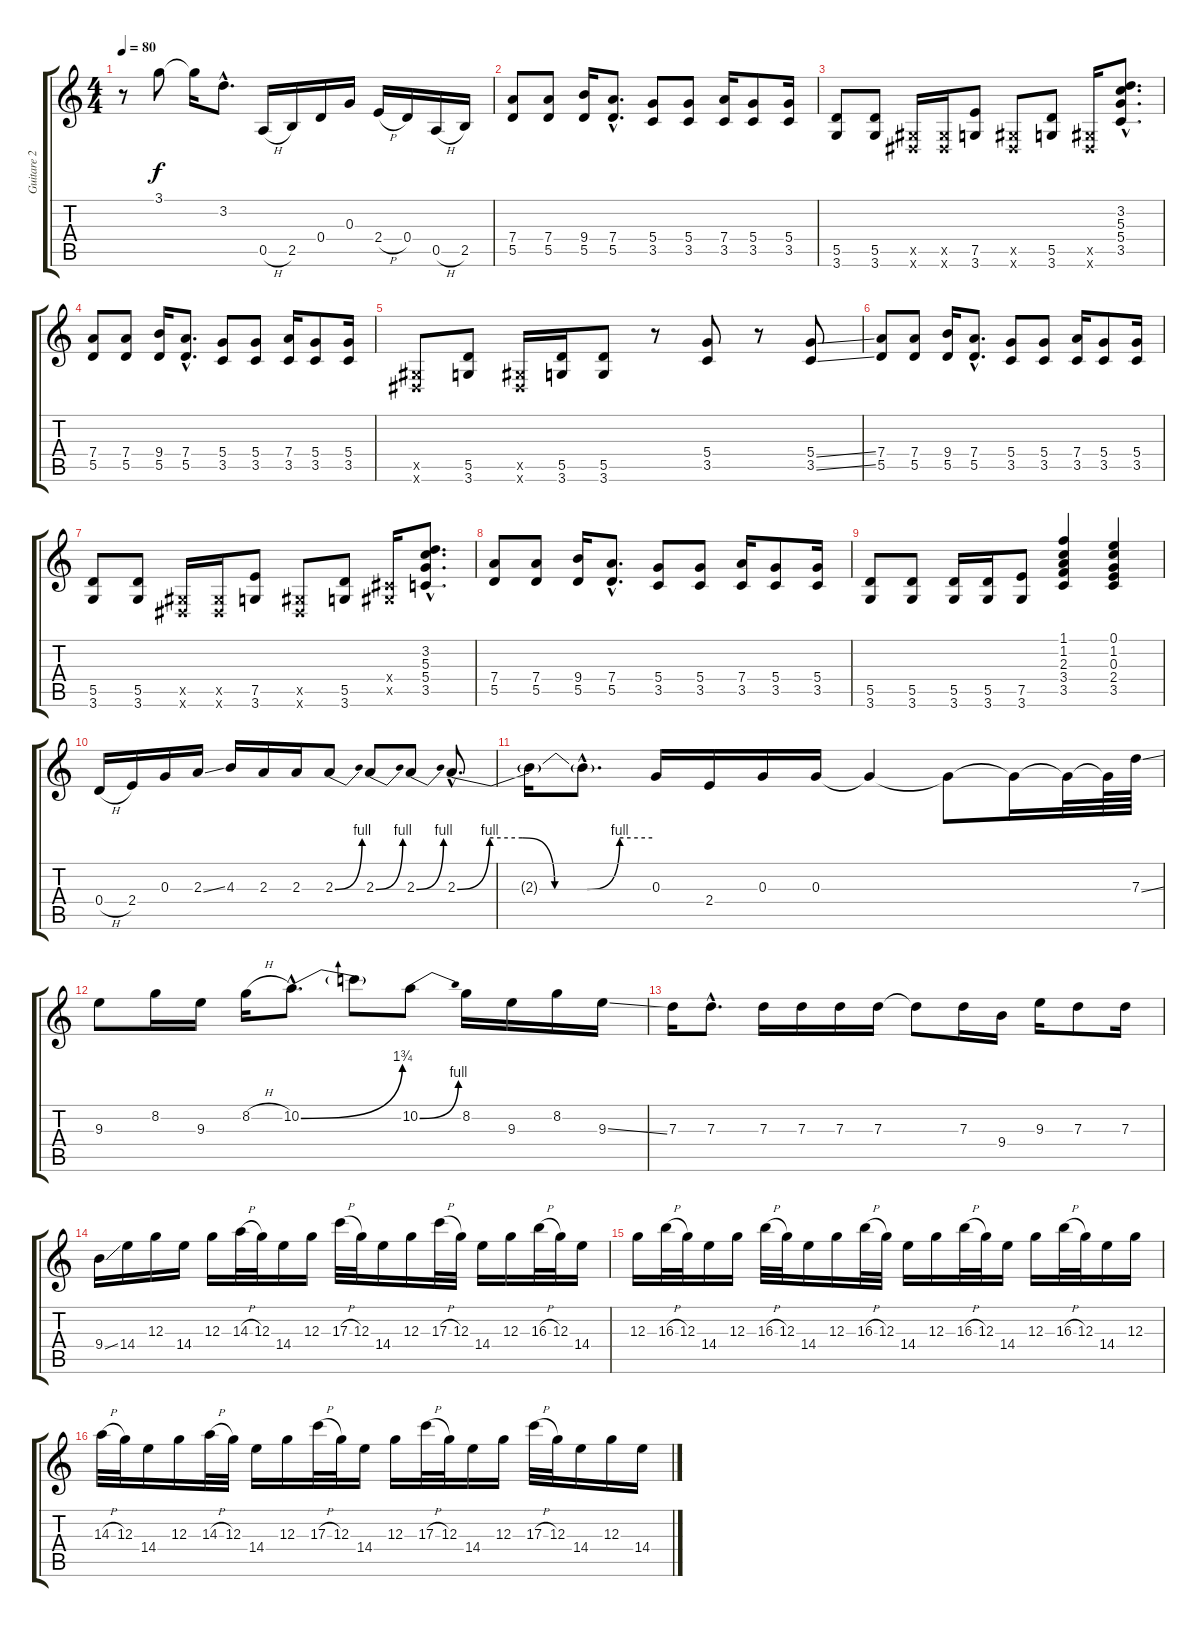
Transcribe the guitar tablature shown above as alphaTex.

\track ("Guitare 2" "Guitare 2") {instrument distortionguitar}
\staff {score tabs}
\tuning (E4 B3 G3 D3 A2 E2) {hide}
\ts (4 4)
\tempo 80
\clef g2
\ks c
r.8{dy f} 3.1.8 3.1{t}.16 3.2{hac}.8{d} 0.5{h}.16 2.5.16 0.4.16 0.3.16 2.4{h}.16 0.4.16 0.5{h}.16 2.5.16 |
(7.4 5.5).8 (7.4 5.5).8 (9.4 5.5).16 (7.4{hac} 5.5{hac}).8{d} (5.4 3.5).8 (5.4 3.5).8 (7.4 3.5).16 (5.4 3.5).8 (5.4 3.5).16 |
(5.5 3.6).8 (5.5 3.6).8 (-1.5{x} -1.6{x}).16 (-1.5{x} -1.6{x}).16 (7.5 3.6).8 (-1.5{x} -1.6{x}).8 (5.5 3.6).8 (-1.5{x} -1.6{x}).16 (3.2{hac} 5.3{hac} 5.4{hac} 3.5{hac}).8{d} |
(7.4 5.5).8 (7.4 5.5).8 (9.4 5.5).16 (7.4{hac} 5.5{hac}).8{d} (5.4 3.5).8 (5.4 3.5).8 (7.4 3.5).16 (5.4 3.5).8 (5.4 3.5).16 |
(-1.5{x} -1.6{x}).8 (5.5 3.6).8 (-1.5{x} -1.6{x}).16 (5.5 3.6).16 (5.5 3.6).8 r.8 (5.4 3.5).8 r.8 (5.4{ss} 3.5{ss}).8 |
(7.4 5.5).8 (7.4 5.5).8 (9.4 5.5).16 (7.4{hac} 5.5{hac}).8{d} (5.4 3.5).8 (5.4 3.5).8 (7.4 3.5).16 (5.4 3.5).8 (5.4 3.5).16 |
(5.5 3.6).8 (5.5 3.6).8 (-1.5{x} -1.6{x}).16 (-1.5{x} -1.6{x}).16 (7.5 3.6).8 (-1.5{x} -1.6{x}).8 (5.5 3.6).8 (-1.4{x} -1.5{x}).16 (3.2{hac} 5.3{hac} 5.4{hac} 3.5{hac}).8{d} |
(7.4 5.5).8 (7.4 5.5).8 (9.4 5.5).16 (7.4{hac} 5.5{hac}).8{d} (5.4 3.5).8 (5.4 3.5).8 (7.4 3.5).16 (5.4 3.5).8 (5.4 3.5).16 |
(5.5 3.6).8 (5.5 3.6).8 (5.5 3.6).16 (5.5 3.6).16 (7.5 3.6).8 (1.1 1.2 2.3 3.4 3.5).4 (0.1 1.2 0.3 2.4 3.5).4 |
0.4{h}.16 2.4.16 0.3.16 2.3{ss}.16 4.3.16 2.3.16 2.3.16 2.3{be (bend 0 0 60 4)}.8 2.3{be (bend 0 0 60 4)}.8 2.3{be (bend 0 0 60 4)}.8 2.3{be (custom 0 0 10 4 20 4 30 0 40 0 50 4 60 4) hac}.8{d} |
2.3{t}.16 2.3{hac t}.8{d} 0.3.16 2.4.16 0.3.16 0.3.16 0.3{t}.4 0.3{t}.8 0.3{t}.16 0.3{t}.32 0.3{t}.64 7.3{ss}.64 |
9.3.8 8.2.16 9.3.16 8.2{h}.16 10.2{be (bend 0 0 60 7) hac}.8{d} 10.2{t}.8 10.2{be (bend 0 0 60 4)}.8 8.2.16 9.3.16 8.2.16 9.3{ss}.16 |
7.3.16 7.3{hac}.8{d} 7.3.16 7.3.16 7.3.16 7.3.16 7.3{t}.8 7.3.16 9.4.16 9.3.16 7.3.8 7.3.16 |
9.4{ss}.16 14.4.16 12.3.16 14.4.16 12.3.16 14.3{h}.32 12.3.32 14.4.16 12.3.16 17.3{h}.32 12.3.32 14.4.16 12.3.16 17.3{h}.32 12.3.32 14.4.16 12.3.16 16.3{h}.32 12.3.32 14.4.16 |
12.3.16 16.3{h}.32 12.3.32 14.4.16 12.3.16 16.3{h}.32 12.3.32 14.4.16 12.3.16 16.3{h}.32 12.3.32 14.4.16 12.3.16 16.3{h}.32 12.3.32 14.4.16 12.3.16 16.3{h}.32 12.3.32 14.4.16 12.3.16 |
14.3{h}.32 12.3.32 14.4.16 12.3.16 14.3{h}.32 12.3.32 14.4.16 12.3.16 17.3{h}.32 12.3.32 14.4.16 12.3.16 17.3{h}.32 12.3.32 14.4.16 12.3.16 17.3{h}.32 12.3.32 14.4.16 12.3.16 14.4.16
